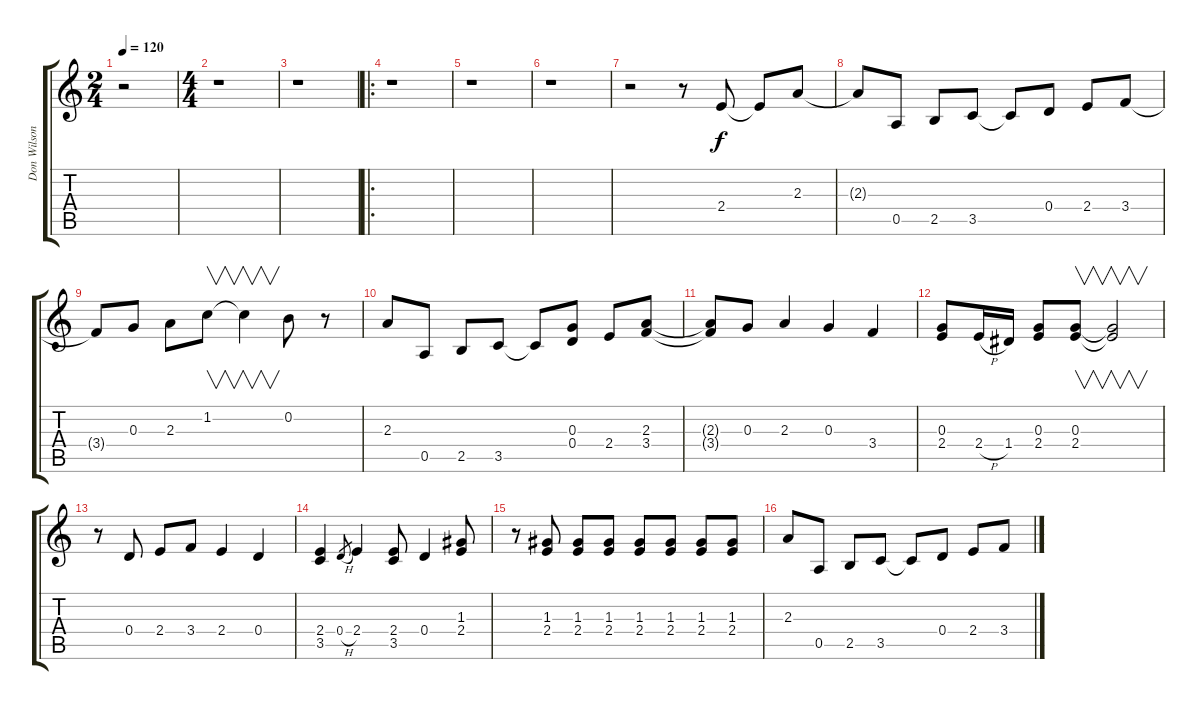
\track ("Don Wilson - Gtr.1" "Don Wilson") {mute instrument electricguitarjazz}
\staff {score tabs}
\tuning (E4 B3 G3 D3 A2 E2) {hide}
\ts (2 4)
\tempo 120
\clef g2
\ks c
r.2{dy f instrument electricguitarjazz} |
\ts (4 4)
r.1 |
r.1 |
\ro
r.1 |
r.1 |
r.1 |
r.2 r.8 2.4.8 2.4{t}.8 2.3.8 |
2.3{t}.8 0.5.8 2.5.8 3.5.8 3.5{t}.8 0.4.8 2.4.8 3.4.8 |
3.4{t}.8 0.3.8 2.3.8 1.2.8{v} 1.2{t}.4{v} 0.2.8 r.8 |
2.3.8 0.5.8 2.5.8 3.5.8 3.5{t}.8 (0.3 0.4).8 2.4.8 (2.3 3.4).8 |
(2.3{t} 3.4{t}).8 0.3.8 2.3.4 0.3.4 3.4.4 |
(0.3 2.4).8 2.4{h}.16 1.4.16 (0.3 2.4).8 (0.3 2.4).8{v} (0.3{t} 2.4{t}).2{v} |
r.8 0.4.8 2.4.8 3.4.8 2.4.4 0.4.4 |
(2.4 3.5).4 0.4{h}.8{gr} 2.4.4 (2.4 3.5).8 0.4.4 (1.3 2.4).8 |
r.8 (1.3 2.4).8 (1.3 2.4).8 (1.3 2.4).8 (1.3 2.4).8 (1.3 2.4).8 (1.3 2.4).8 (1.3 2.4).8 |
2.3.8 0.5.8 2.5.8 3.5.8 3.5{t}.8 0.4.8 2.4.8 3.4.8
